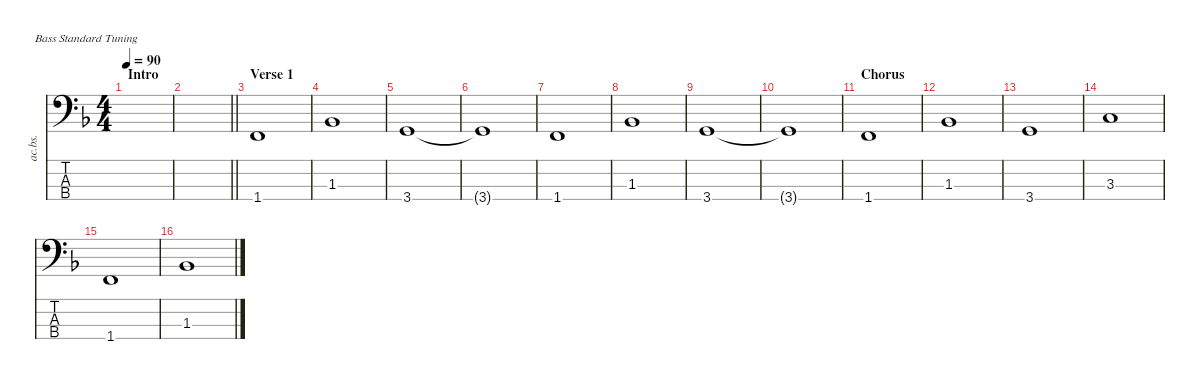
\defaultSystemsLayout 4
\hideDynamics
\bracketExtendMode nobrackets
\track ("Acoustic Bass" "ac.bs.") {instrument acousticbass}
\staff {score tabs}
\tuning (G2 D2 A1 E1)
\ts (4 4)
\section ("" "Intro")
\tempo 90
\clef f4
\ks f
|
\barLineRight lightlight
|
\section ("" "Verse 1")
1.4{acc forcenatural}.1 |
1.3{acc b}.1 |
3.4{acc forcenatural}.1 |
3.4{t acc forcenatural}.1 |
1.4{acc forcenatural}.1 |
1.3{acc b}.1 |
3.4{acc forcenatural}.1 |
3.4{t acc forcenatural}.1 |
\section ("" "Chorus")
1.4{acc forcenatural}.1 |
1.3{acc b}.1 |
3.4{acc forcenatural}.1 |
3.3{acc forcenatural}.1 |
1.4{acc forcenatural}.1 |
1.3{acc b}.1
